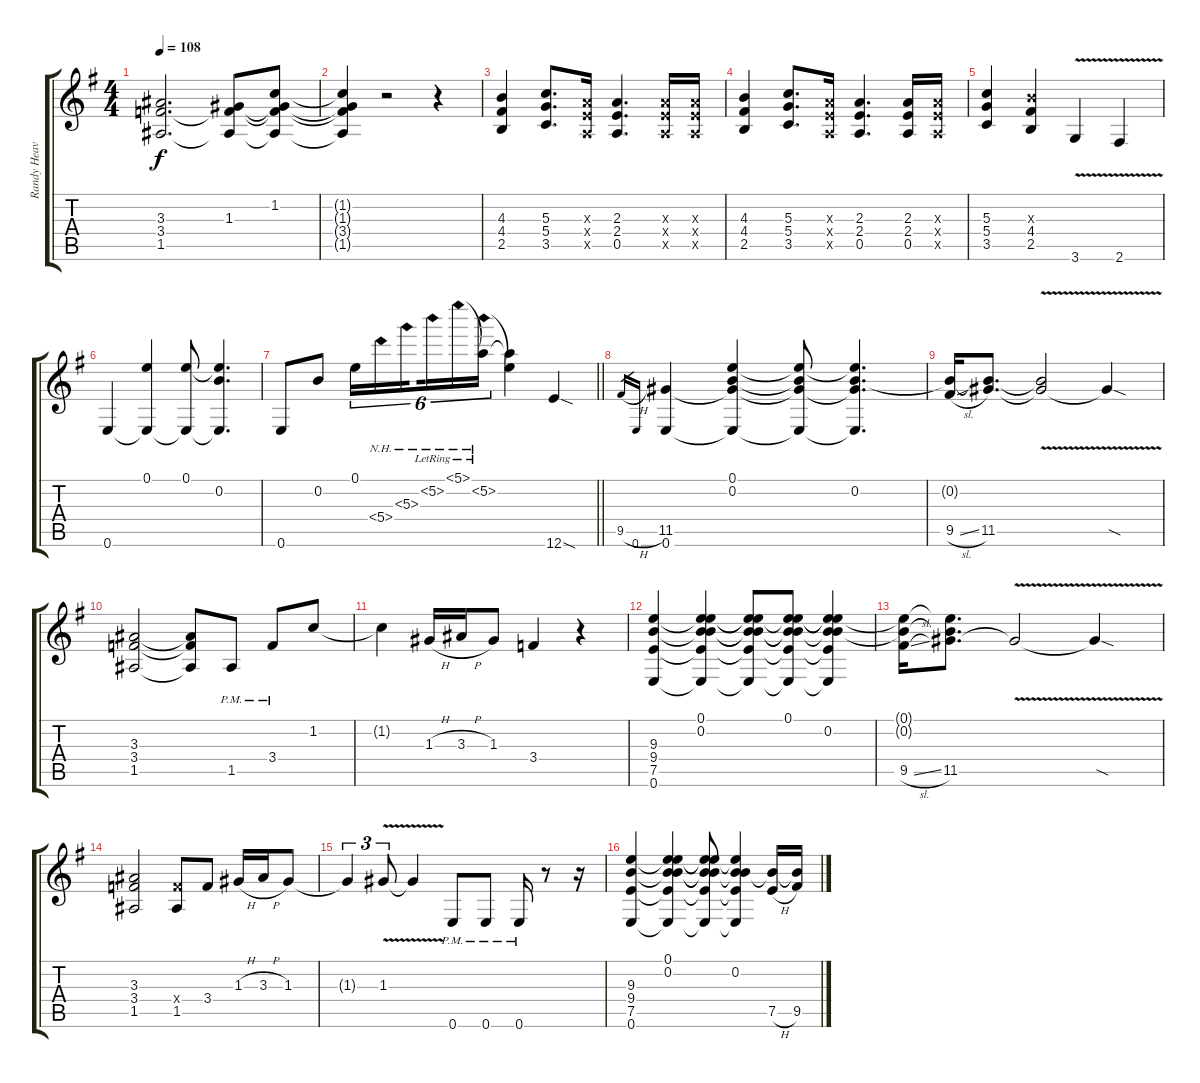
\track ("Randy Heavy" "Randy Heav") {instrument distortionguitar}
\staff {score tabs}
\tuning (E4 B3 G3 D3 A2 E2) {hide}
\ts (4 4)
\tempo 108
\clef g2
\ks g
(3.3 3.4 1.5).2{d dy f} (1.3 3.4{t} 1.5{t}).8 (1.2 1.3{t} 3.4{t} 1.5{t}).8 |
(1.2{t} 1.3{t} 3.4{t} 1.5{t}).4 r.2 r.4 |
(4.3 4.4 2.5).4 (5.3 5.4 3.5).8{d} (2.3{x} 2.4{x} 0.5{x}).16 (2.3 2.4 0.5).4{d} (2.3{x} 2.4{x} 0.5{x}).16 (2.3{x} 2.4{x} 0.5{x}).16 |
(4.3 4.4 2.5).4 (5.3 5.4 3.5).8{d} (2.3{x} 2.4{x} 0.5{x}).16 (2.3 2.4 0.5).4{d} (2.3 2.4 0.5).16 (2.3{x} 2.4{x} 0.5{x}).16 |
(5.3 5.4 3.5).4 (4.3{x} 4.4 2.5).4 3.6{v}.4 2.6{v}.4 |
0.6.4 (0.1 0.6{t}).4 (0.1 0.6{t}).8 (0.1{t} 0.2 0.6{t}).4{d} |
\barLineRight lightlight
0.6.8 0.2.8 0.1.16{tu (6 4)} 5.4{nh}.16{tu (6 4)} 5.3{nh}.16{tu (6 4) beam splitsecondary} 5.2{nh lr}.16{tu (6 4)} 5.1{nh lr}.16{tu (6 4)} (5.1{t} 5.2{nh lr}).16{tu (6 4)} (5.1{t} 5.2{t}).4 12.6{sod}.4 |
9.5{h}.16{gr} 0.6.16{gr} (11.5 0.6).4 (0.1 0.2 11.5{t} 0.6{t}).4 (0.1{t} 0.2{t} 11.5{t} 0.6{t}).8 (0.1{t} 0.2 11.5{t} 0.6{t}).4{d} |
(0.2{t} 9.5{sl}).16 (0.2{t} 11.5).8{d} (0.2{v t} 11.5{v t}).2 11.5{sod t}.4 |
(3.3 3.4 1.5).2 (3.3{t} 3.4{t} 1.5{t}).8 1.5{pm}.8 3.4{pm}.8 1.2.8 |
1.2{t}.4 1.3{h}.16 3.3{h}.16 1.3.8 3.4.4 r.4 |
(9.3 9.4 7.5 0.6).4 (0.1 0.2 9.3{t} 9.4{t} 7.5{t} 0.6{t}).4 (0.1{t} 0.2{t} 9.3{t} 9.4{t} 7.5{t} 0.6{t}).8 (0.1 0.2{t} 9.3{t} 9.4{t} 7.5{t} 0.6{t}).8 (0.1{t} 0.2 9.3{t} 9.4{t} 7.5{t} 0.6{t}).4 |
(0.1{t} 0.2{t} 9.5{sl}).16 (0.1{t} 0.2{t} 11.5).8{d} 11.5{v t}.2 11.5{sod t}.4 |
(3.3 3.4 1.5).2 (3.4{x} 1.5).8 3.4.8 1.3{h}.16 3.3{h}.16 1.3.8 |
1.3{t}.4{tu (3 2)} 1.3{v}.8{tu (3 2)} 1.3{v t}.4 0.6{pm}.8 0.6{pm}.8 0.6{pm}.16 r.8 r.16 |
(9.3 9.4 7.5 0.6).4 (0.1 0.2 9.3{t} 9.4{t} 7.5{t} 0.6{t}).4 (0.1{t} 0.2{t} 9.3{t} 9.4{t} 7.5{t} 0.6{t}).8 (0.2 9.3{t} 9.4{t} 7.5{t} 0.6{t}).4 (0.2{t} 7.5{h}).16 (0.2{t} 9.5).16
